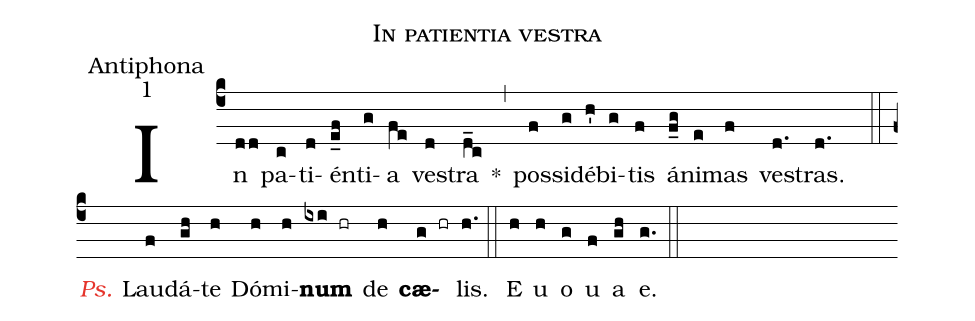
name:In patientia vestra;
office-part:Antiphona;
mode:1;
%%
(c4) In(dd) pa(c)ti(d)én(e_f)ti(g)a(fe) ve(d)stra(d_c) *(,) pos(f)si(g)dé(h')bi(g)tis(f) á(f_g)ni(e)mas(f)    ve(d.)stras.(d.) (::)

<i><c>Ps.</c></i>
Lau(f)dá(gh)te(h) Dó(h)mi(h)<b>num</b>(ixi hr) de(h) <b>cæ</b>(g hr)lis.(h.) (::)
E(h) u(h) o(g) u(f) a(gh) e.(g.) (::)
